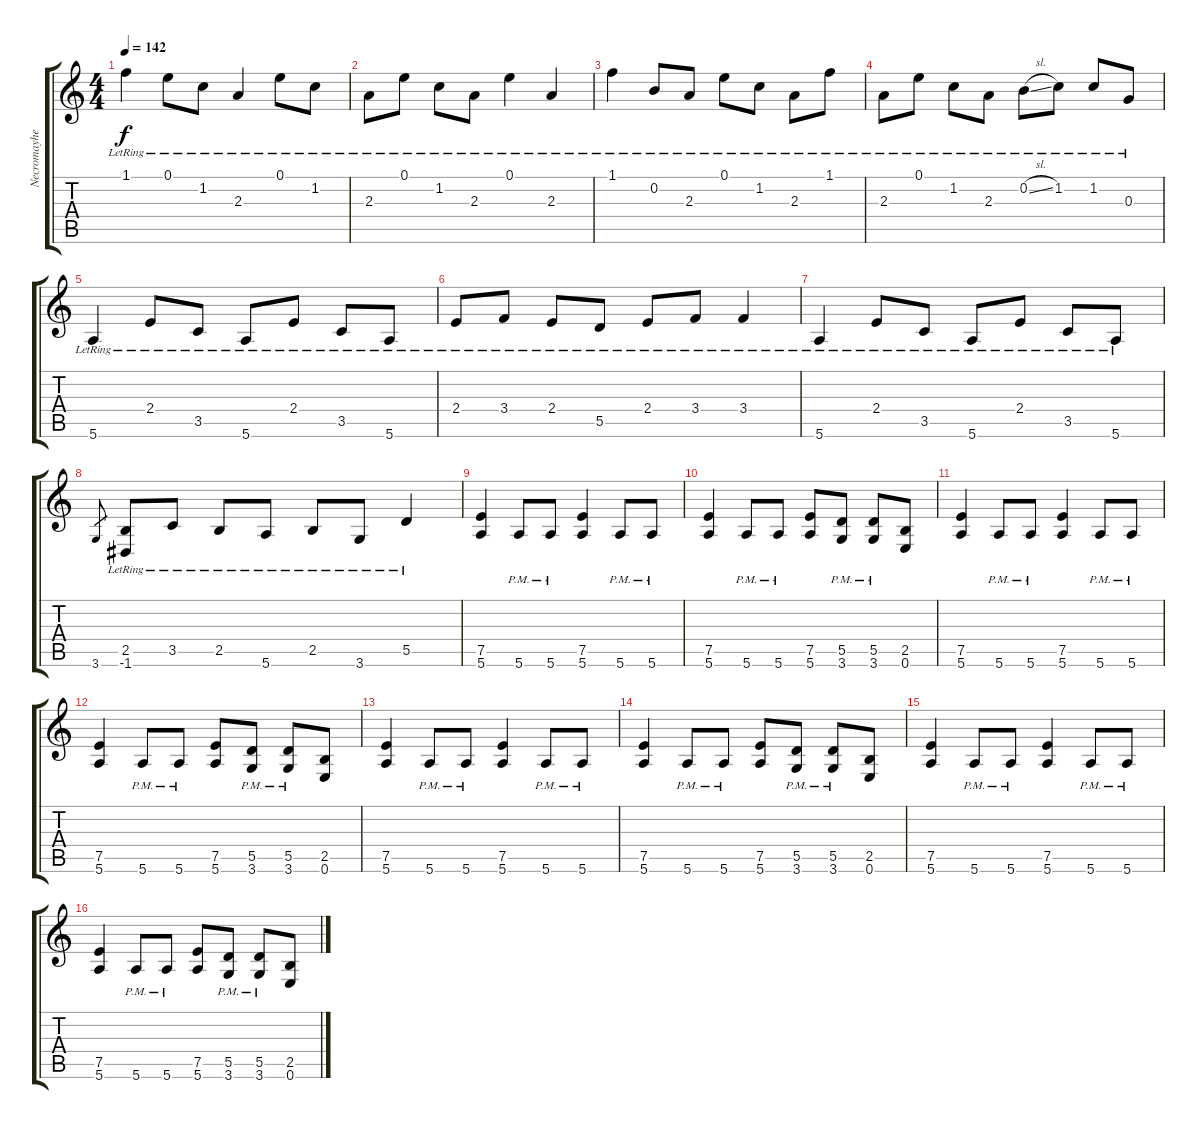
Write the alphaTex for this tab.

\track ("Necromayhem" "Necromayhe") {instrument distortionguitar}
\staff {score tabs}
\tuning (E4 B3 G3 D3 A2 E2) {hide}
\ts (4 4)
\tempo 142
\clef g2
\ks c
1.1{lr}.4{dy f} 0.1{lr}.8 1.2{lr}.8 2.3{lr}.4 0.1{lr}.8 1.2{lr}.8 |
2.3{lr}.8 0.1{lr}.8 1.2{lr}.8 2.3{lr}.8 0.1{lr}.4 2.3{lr}.4 |
1.1{lr}.4 0.2{lr}.8 2.3{lr}.8 0.1{lr}.8 1.2{lr}.8 2.3{lr}.8 1.1{lr}.8 |
2.3{lr}.8 0.1{lr}.8 1.2{lr}.8 2.3{lr}.8 0.2{sl lr}.8 1.2{lr}.8 1.2{lr}.8 0.3{lr}.8 |
5.6{lr}.4 2.4{lr}.8 3.5{lr}.8 5.6{lr}.8 2.4{lr}.8 3.5{lr}.8 5.6{lr}.8 |
2.4{lr}.8 3.4{lr}.8 2.4{lr}.8 5.5{lr}.8 2.4{lr}.8 3.4{lr}.8 3.4{lr}.4 |
5.6{lr}.4 2.4{lr}.8 3.5{lr}.8 5.6{lr}.8 2.4{lr}.8 3.5{lr}.8 5.6{lr}.8 |
3.6.8{gr} (2.5{lr} -1.6).8 3.5{lr}.8 2.5{lr}.8 5.6{lr}.8 2.5{lr}.8 3.6{lr}.8 5.5{lr}.4 |
(7.5 5.6).4{instrument distortionguitar} 5.6{pm}.8 5.6{pm}.8 (7.5 5.6).4 5.6{pm}.8 5.6{pm}.8 |
(7.5 5.6).4 5.6{pm}.8 5.6{pm}.8 (7.5 5.6).8 (5.5{pm} 3.6{pm}).8 (5.5{pm} 3.6{pm}).8 (2.5 0.6).8 |
(7.5 5.6).4 5.6{pm}.8 5.6{pm}.8 (7.5 5.6).4 5.6{pm}.8 5.6{pm}.8 |
(7.5 5.6).4 5.6{pm}.8 5.6{pm}.8 (7.5 5.6).8 (5.5{pm} 3.6{pm}).8 (5.5{pm} 3.6{pm}).8 (2.5 0.6).8 |
(7.5 5.6).4 5.6{pm}.8 5.6{pm}.8 (7.5 5.6).4 5.6{pm}.8 5.6{pm}.8 |
(7.5 5.6).4 5.6{pm}.8 5.6{pm}.8 (7.5 5.6).8 (5.5{pm} 3.6{pm}).8 (5.5{pm} 3.6{pm}).8 (2.5 0.6).8 |
(7.5 5.6).4 5.6{pm}.8 5.6{pm}.8 (7.5 5.6).4 5.6{pm}.8 5.6{pm}.8 |
(7.5 5.6).4 5.6{pm}.8 5.6{pm}.8 (7.5 5.6).8 (5.5{pm} 3.6{pm}).8 (5.5{pm} 3.6{pm}).8 (2.5 0.6).8
